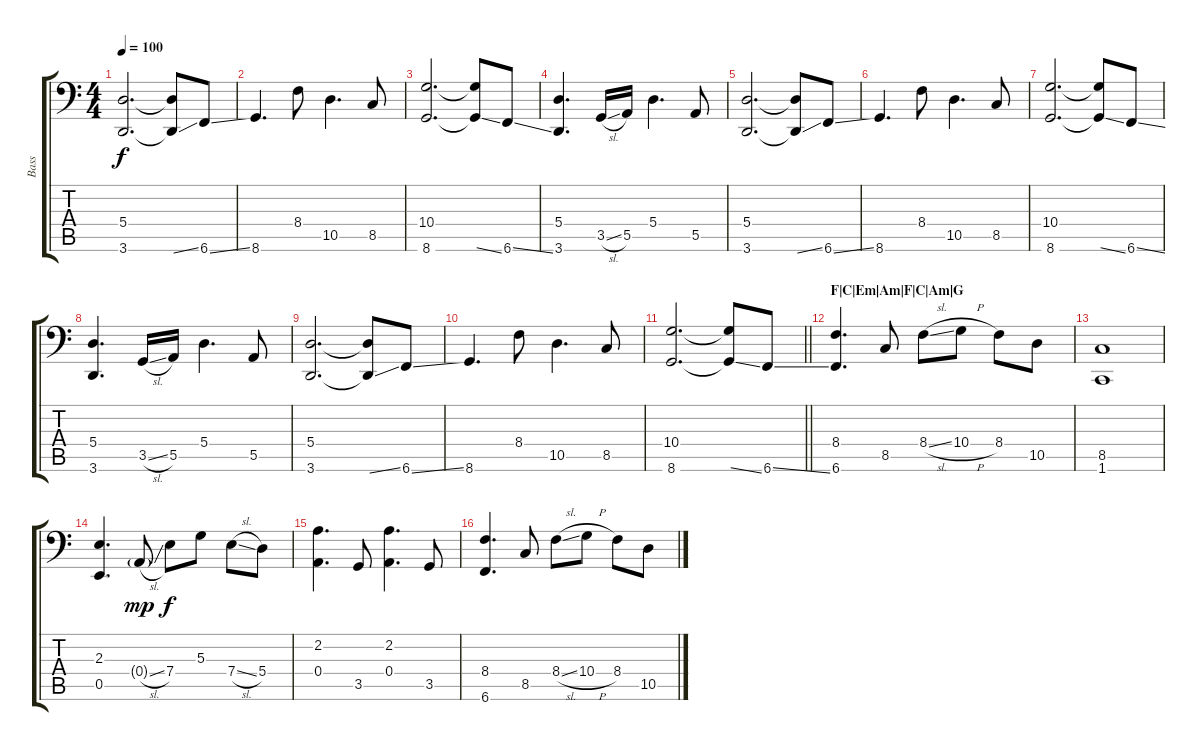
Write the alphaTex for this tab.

\track ("Bass" "Bass") {instrument electricbassfinger}
\staff {score tabs}
\tuning (C3 G2 D2 A1 E1 B0) {hide}
\ts (4 4)
\tempo 100
\clef f4
\ks c
(5.4 3.6).2{d dy f} (5.4{t} 3.6{ss t}).8 6.6{ss}.8 |
8.6.4{d} 8.4.8 10.5.4{d} 8.5.8 |
(10.4 8.6).2{d} (10.4{t} 8.6{ss t}).8 6.6{ss}.8 |
(5.4 3.6).4{d} 3.5{sl}.16 5.5.16 5.4.4{d} 5.5.8 |
(5.4 3.6).2{d} (5.4{t} 3.6{ss t}).8 6.6{ss}.8 |
8.6.4{d} 8.4.8 10.5.4{d} 8.5.8 |
(10.4 8.6).2{d} (10.4{t} 8.6{ss t}).8 6.6{ss}.8 |
(5.4 3.6).4{d} 3.5{sl}.16 5.5.16 5.4.4{d} 5.5.8 |
(5.4 3.6).2{d} (5.4{t} 3.6{ss t}).8 6.6{ss}.8 |
8.6.4{d} 8.4.8 10.5.4{d} 8.5.8 |
\barLineRight lightlight
(10.4 8.6).2{d} (10.4{t} 8.6{ss t}).8 6.6{ss}.8 |
\section ("" "F|C|Em|Am|F|C|Am|G")
(8.4 6.6).4{d} 8.5.8 8.4{sl}.8 10.4{h}.8 8.4.8 10.5.8 |
(8.5 1.6).1 |
(2.3 0.5).4{d} 0.4{sl g}.8{dy mp} 7.4.8{dy f} 5.3.8 7.4{sl}.8 5.4.8 |
(2.2 0.4).4{d} 3.5.8 (2.2 0.4).4{d} 3.5.8 |
(8.4 6.6).4{d} 8.5.8 8.4{sl}.8 10.4{h}.8 8.4.8 10.5.8
